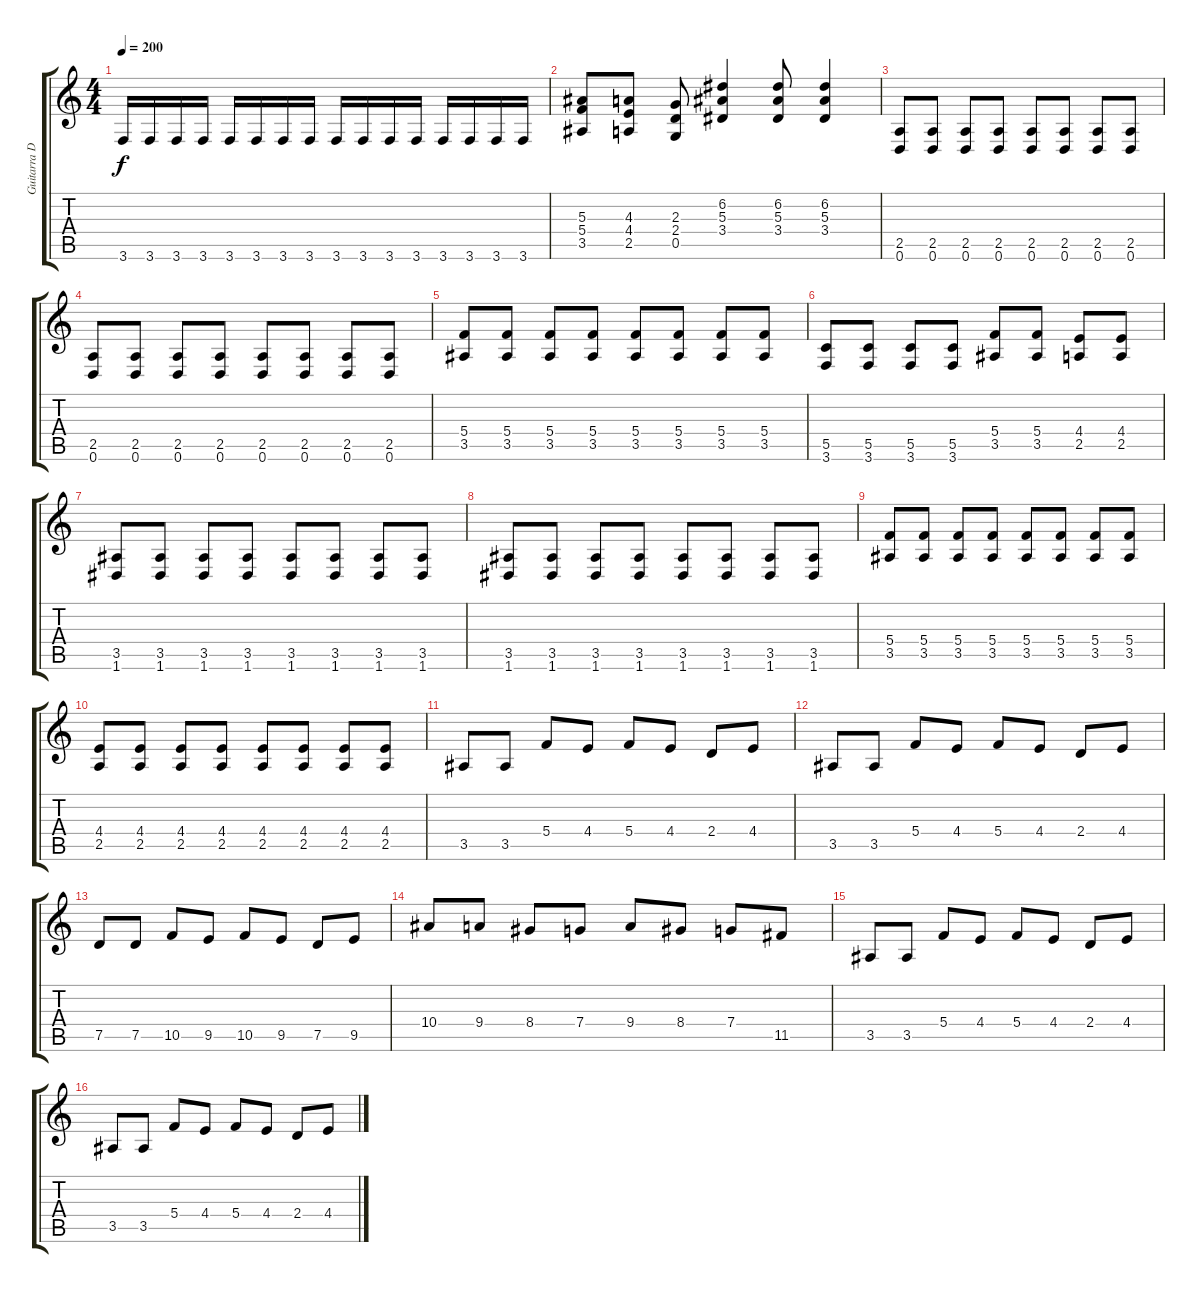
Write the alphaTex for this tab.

\track ("Guitarra Dani" "Guitarra D") {instrument distortionguitar}
\staff {score tabs}
\tuning (D4 A3 F3 C3 G2 D2) {hide}
\ts (4 4)
\tempo 200
\clef g2
\ks c
3.6.16{dy f} 3.6.16 3.6.16 3.6.16 3.6.16 3.6.16 3.6.16 3.6.16 3.6.16 3.6.16 3.6.16 3.6.16 3.6.16 3.6.16 3.6.16 3.6.16 |
(5.3 5.4 3.5).8 (4.3 4.4 2.5).8 (2.3 2.4 0.5).8 (6.2 5.3 3.4).4 (6.2 5.3 3.4).8 (6.2 5.3 3.4).4 |
(2.5 0.6).8 (2.5 0.6).8 (2.5 0.6).8 (2.5 0.6).8 (2.5 0.6).8 (2.5 0.6).8 (2.5 0.6).8 (2.5 0.6).8 |
(2.5 0.6).8 (2.5 0.6).8 (2.5 0.6).8 (2.5 0.6).8 (2.5 0.6).8 (2.5 0.6).8 (2.5 0.6).8 (2.5 0.6).8 |
(5.4 3.5).8 (5.4 3.5).8 (5.4 3.5).8 (5.4 3.5).8 (5.4 3.5).8 (5.4 3.5).8 (5.4 3.5).8 (5.4 3.5).8 |
(5.5 3.6).8 (5.5 3.6).8 (5.5 3.6).8 (5.5 3.6).8 (5.4 3.5).8 (5.4 3.5).8 (4.4 2.5).8 (4.4 2.5).8 |
(3.5 1.6).8 (3.5 1.6).8 (3.5 1.6).8 (3.5 1.6).8 (3.5 1.6).8 (3.5 1.6).8 (3.5 1.6).8 (3.5 1.6).8 |
(3.5 1.6).8 (3.5 1.6).8 (3.5 1.6).8 (3.5 1.6).8 (3.5 1.6).8 (3.5 1.6).8 (3.5 1.6).8 (3.5 1.6).8 |
(5.4 3.5).8 (5.4 3.5).8 (5.4 3.5).8 (5.4 3.5).8 (5.4 3.5).8 (5.4 3.5).8 (5.4 3.5).8 (5.4 3.5).8 |
(4.4 2.5).8 (4.4 2.5).8 (4.4 2.5).8 (4.4 2.5).8 (4.4 2.5).8 (4.4 2.5).8 (4.4 2.5).8 (4.4 2.5).8 |
3.5.8 3.5.8 5.4.8 4.4.8 5.4.8 4.4.8 2.4.8 4.4.8 |
3.5.8 3.5.8 5.4.8 4.4.8 5.4.8 4.4.8 2.4.8 4.4.8 |
7.5.8 7.5.8 10.5.8 9.5.8 10.5.8 9.5.8 7.5.8 9.5.8 |
10.4.8 9.4.8 8.4.8 7.4.8 9.4.8 8.4.8 7.4.8 11.5.8 |
3.5.8 3.5.8 5.4.8 4.4.8 5.4.8 4.4.8 2.4.8 4.4.8 |
3.5.8 3.5.8 5.4.8 4.4.8 5.4.8 4.4.8 2.4.8 4.4.8
